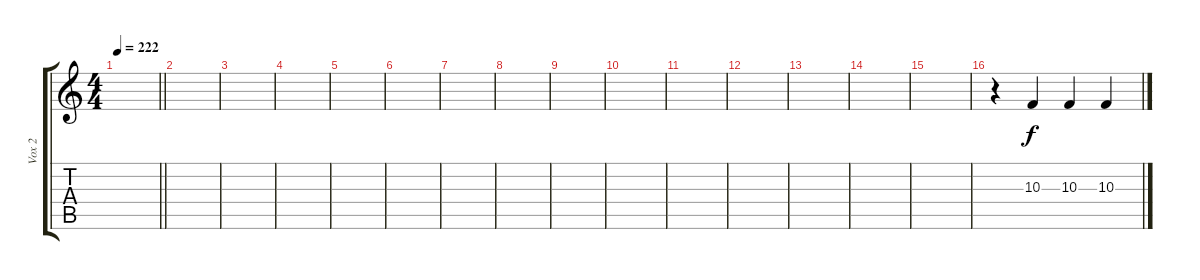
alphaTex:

\track ("Vox 2" "Vox 2") {instrument viola}
\staff {score tabs}
\tuning (E4 B3 G3 D3 A2 E2) {hide}
\ts (4 4)
\tempo 222
\clef g2
\barLineRight lightlight
\ks c
|
\section ("" " ")
|
|
|
|
|
|
|
|
|
|
|
|
|
|
r.4 10.3.4 10.3.4 10.3.4
